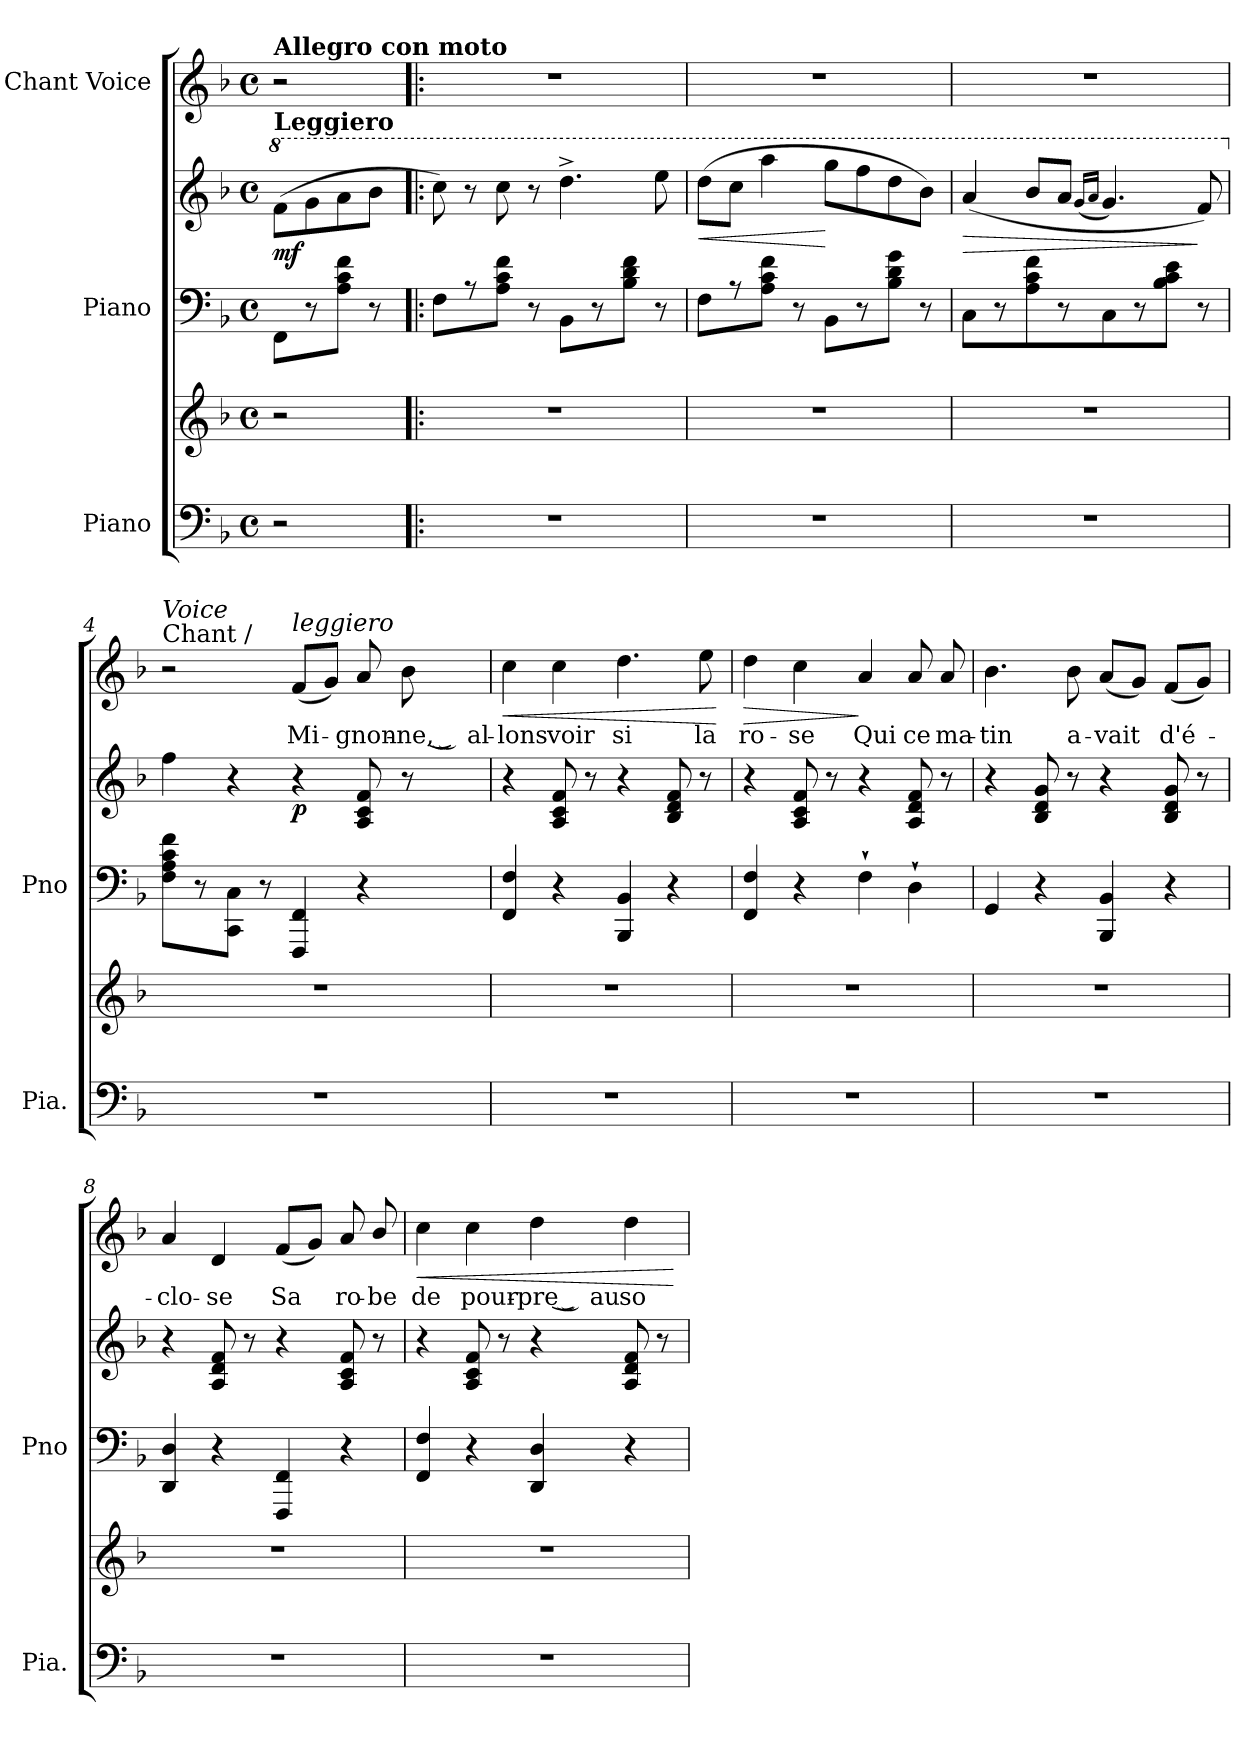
**kern	**kern	**kern	**kern	**dynam	**kern	**text	**dynam
*part3	*part3	*part2	*part2	*part2	*part1	*part1	*part1
*staff5	*staff4	*staff3	*staff2	*staff2/3	*staff1	*staff1	*staff1
*I"Piano	*	*I"Piano	*	*	*I"Chant Voice	*	*
*I'Pia.	*	*I'Pno	*	*	*	*	*
*stria5	*stria5	*	*	*	*	*	*
*clefF4	*clefG2	*clefF4	*clefG2	*	*clefG2	*	*
*k[b-]	*k[b-]	*k[b-]	*k[b-]	*	*k[b-]	*	*
*M4/4	*M4/4	*M4/4	*M4/4	*	*M4/4	*	*
*met(c)	*met(c)	*met(c)	*met(c)	*	*met(c)	*	*
*	*	*	*8va	*	*	*	*
=	=	=	=	=	=	=	=
!	!	!	!	!	!LO:TX:a:B:t=Allegro con moto	!	!
!	!	!	!LO:TX:a:B:t=Leggiero	!	!	!	!
!	!	!	!	!LO:DY:b	!	!	!
2r	2r	8FF\L	(8ff\L	mf	2r	.	.
.	.	8r	8gg\	.	.	.	.
.	.	8A\ 8c\ 8f\J	8aa\	.	.	.	.
.	.	8r	8bb-\J	.	.	.	.
=1!|:	=1!|:	=1!|:	=1!|:	=1!|:	=1!|:	=1!|:	=1!|:
1r	1r	8F\L	8ccc\)	.	1r	.	.
.	.	8r	8r	.	.	.	.
.	.	8A\ 8c\ 8f\J	8ccc\	.	.	.	.
.	.	8r	8r	.	.	.	.
.	.	8BB-\L	4.ddd^\	.	.	.	.
.	.	8r	.	.	.	.	.
.	.	8B-\ 8d\ 8f\J	.	.	.	.	.
.	.	8r	8eee\	.	.	.	.
=2	=2	=2	=2	=2	=2	=2	=2
!	!	!	!	!LO:HP:b	!	!	!
1r	1r	8F\L	(8ddd\L	<	1r	.	.
.	.	8r	8ccc\J	.	.	.	.
.	.	8A\ 8c\ 8f\J	4aaa\	.	.	.	.
.	.	8r	.	.	.	.	.
.	.	8BB-\L	8ggg\L	[	.	.	.
.	.	8r	8fff\	.	.	.	.
.	.	8B-\ 8d\ 8g\J	8ddd\	.	.	.	.
.	.	8r	8bb-\J)	.	.	.	.
=3	=3	=3	=3	=3	=3	=3	=3
!	!	!	!	!LO:HP:b	!	!	!
1r	1r	8C\L	(>4aa/	>	1r	.	.
.	.	8r	.	.	.	.	.
.	.	8A\ 8c\ 8f\	8bb-/L	.	.	.	.
.	.	8r	8aa/J	.	.	.	.
.	.	.	(16qgg/LL	.	.	.	.
.	.	.	16qaa/JJ	.	.	.	.
.	.	8C\	4.gg/)	.	.	.	.
.	.	8r	.	.	.	.	.
.	.	8B-\ 8c\ 8e\J	.	.	.	.	.
.	.	8r	8ff/)	]	.	.	.
!!LO:LB:g=z
=4	=4	=4	=4	=4	=4	=4	=4
*	*	*	*X8va	*	*	*	*
!	!	!	!	!	!LO:TX:a:t=Chant /	!	!
!	!	!	!	!	!LO:TX:a:i:t=Voice	!	!
1r	1r	8F\ 8A\ 8c\ 8f\L	4ff\	.	2r	.	.
.	.	8r	.	.	.	.	.
.	.	8CC\ 8C\J	4r	.	.	.	.
.	.	8r	.	.	.	.	.
!	!	!	!	!	!LO:TX:a:i:t=leggiero	!	!
!	!	!	!	!LO:DY:b	!	!LO:LY:b	!
.	.	4FFF/ 4FF/	4r	p	(8f/L	Mi-	.
.	.	.	.	.	8g/J)	.	.
!	!	!	!	!	!	!LO:LY:b	!
.	.	4r	8A/ 8c/ 8f/	.	8a/	-gnon-	.
!	!	!	!	!	!	!LO:LY:b	!
.	.	.	8r	.	8b-\	-ne, ͜ al-	.
=5	=5	=5	=5	=5	=5	=5	=5
!	!	!	!	!	!	!LO:LY:b	!LO:HP:b
1r	1r	4FF/ 4F/	4r	.	4cc\	-lons	<
!	!	!	!	!	!	!LO:LY:b	!
.	.	4r	8A/ 8c/ 8f/	.	4cc\	voir	.
.	.	.	8r	.	.	.	.
!	!	!	!	!	!	!LO:LY:b	!
.	.	4BBB-/ 4BB-/	4r	.	4.dd\	si	.
.	.	4r	8B-/ 8d/ 8f/	.	.	.	.
!	!	!	!	!	!	!LO:LY:b	!
.	.	.	8r	.	8ee\	la	.
.	.	.	.	.	.	.	[
=6	=6	=6	=6	=6	=6	=6	=6
!	!	!	!	!	!	!LO:LY:b	!LO:HP:b
1r	1r	4FF/ 4F/	4r	.	4dd\	ro-	>
!	!	!	!	!	!	!LO:LY:b	!
.	.	4r	8A/ 8c/ 8f/	.	4cc\	-se	.
.	.	.	8r	.	.	.	.
!	!	!	!	!	!	!LO:LY:b	!
.	.	4F`\	4r	.	4a/	Qui	]
!	!	!	!	!	!	!LO:LY:b	!
.	.	4D`\	8A/ 8d/ 8f/	.	8a/	ce	.
!	!	!	!	!	!	!LO:LY:b	!
.	.	.	8r	.	8a/	ma-	.
=7	=7	=7	=7	=7	=7	=7	=7
!	!	!	!	!	!	!LO:LY:b	!
1r	1r	4GG/	4r	.	4.b-\	-tin	.
.	.	4r	8B-/ 8d/ 8g/	.	.	.	.
!	!	!	!	!	!	!LO:LY:b	!
.	.	.	8r	.	8b-\	a-	.
!	!	!	!	!	!	!LO:LY:b	!
.	.	4BBB-/ 4BB-/	4r	.	(8a/L	-vait	.
.	.	.	.	.	8g/J)	.	.
!	!	!	!	!	!	!LO:LY:b	!
.	.	4r	8B-/ 8d/ 8g/	.	(8f/L	d'é-	.
.	.	.	8r	.	8g/J)	.	.
!!LO:LB:g=z
=8	=8	=8	=8	=8	=8	=8	=8
!	!	!	!	!	!	!LO:LY:b	!
1r	1r	4DD/ 4D/	4r	.	4a/	-clo-	.
!	!	!	!	!	!	!LO:LY:b	!
.	.	4r	8A/ 8d/ 8f/	.	4d/	-se	.
.	.	.	8r	.	.	.	.
!	!	!	!	!	!	!LO:LY:b	!
.	.	4FFF/ 4FF/	4r	.	(8f/L	Sa	.
.	.	.	.	.	8g/J)	.	.
!	!	!	!	!	!	!LO:LY:b	!
.	.	4r	8A/ 8c/ 8f/	.	8a/	ro-	.
!	!	!	!	!	!	!LO:LY:b	!
.	.	.	8r	.	8b-/	-be	.
!!LO:LB:g=z
=9	=9	=9	=9	=9	=9	=9	=9
!	!	!	!	!	!	!LO:LY:b	!LO:HP:b
1r	1r	4FF/ 4F/	4r	.	4cc\	de	<
!	!	!	!	!	!	!LO:LY:b	!
.	.	4r	8A/ 8c/ 8f/	.	4cc\	pour-	.
.	.	.	8r	.	.	.	.
!	!	!	!	!	!	!LO:LY:b	!
.	.	4DD/ 4D/	4r	.	4dd\	-pre ͜ au	.
!	!	!	!	!	!	!LO:LY:b	!
.	.	4r	8A/ 8d/ 8f/	.	4dd\	so-	.
.	.	.	8r	.	.	.	.
.	.	.	.	.	.	.	[
=	=	=	=	=	=	=	=
*-	*-	*-	*-	*-	*-	*-	*-
